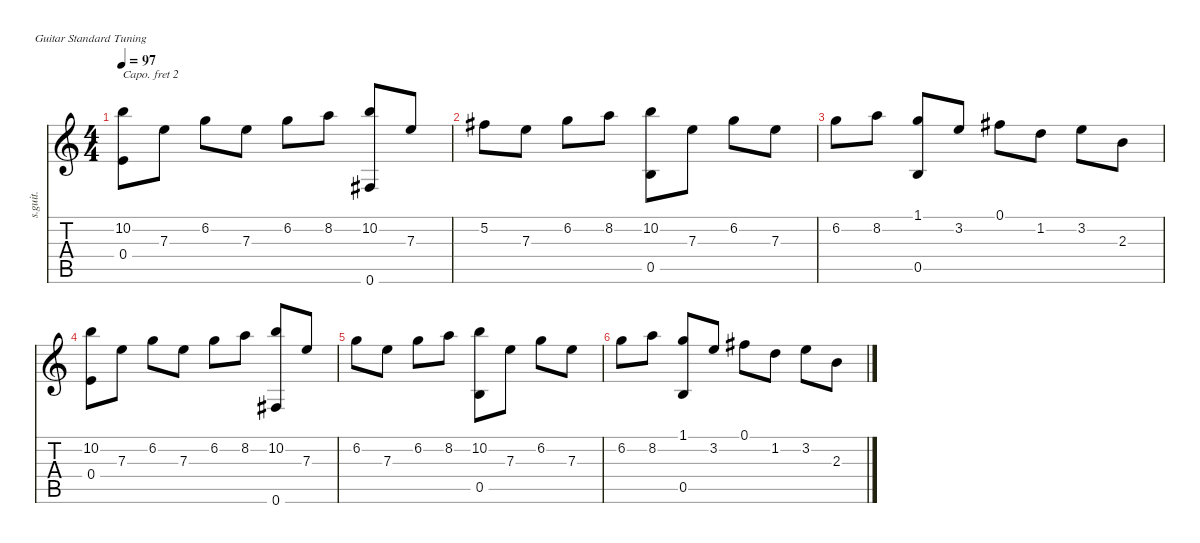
\defaultSystemsLayout 4
\hideDynamics
\bracketExtendMode nobrackets
\otherSystemsTrackNameOrientation horizontal
\track ("Steel Guitar" "s.guit.") {instrument acousticguitarsteel}
\staff {score tabs}
\capo 2
\tuning (E4 B3 G3 D3 A2 E2)
\ts (4 4)
\tempo 97
\clef g2
\ks c
(10.2 0.4).8{dy mf beam Down} 7.3.8{beam Down} 6.2.8{beam Down} 7.3.8{beam Down} 6.2.8{beam Down} 8.2.8{beam Down} (10.2 0.6{acc #}).8{beam Up} 7.3.8{beam Up} |
5.2{acc #}.8{beam Down} 7.3.8{beam Down} 6.2.8{beam Down} 8.2.8{beam Down} (10.2 0.5).8{beam Down} 7.3.8{beam Down} 6.2.8{beam Down} 7.3.8{beam Down} |
6.2.8{beam Down} 8.2.8{beam Down} (1.1 0.5).8{beam Up} 3.2.8{beam Up} 0.1{acc #}.8{beam Down} 1.2.8{beam Down} 3.2.8{beam Down} 2.3.8{beam Down} |
(10.2 0.4).8{beam Down} 7.3.8{beam Down} 6.2.8{beam Down} 7.3.8{beam Down} 6.2.8{beam Down} 8.2.8{beam Down} (10.2 0.6{acc #}).8{beam Up} 7.3.8{beam Up} |
6.2.8{beam Down} 7.3.8{beam Down} 6.2.8{beam Down} 8.2.8{beam Down} (10.2 0.5).8{beam Down} 7.3.8{beam Down} 6.2.8{beam Down} 7.3.8{beam Down} |
6.2.8{beam Down} 8.2.8{beam Down} (1.1 0.5).8{beam Up} 3.2.8{beam Up} 0.1{acc #}.8{beam Down} 1.2.8{beam Down} 3.2.8{beam Down} 2.3.8{beam Down}
